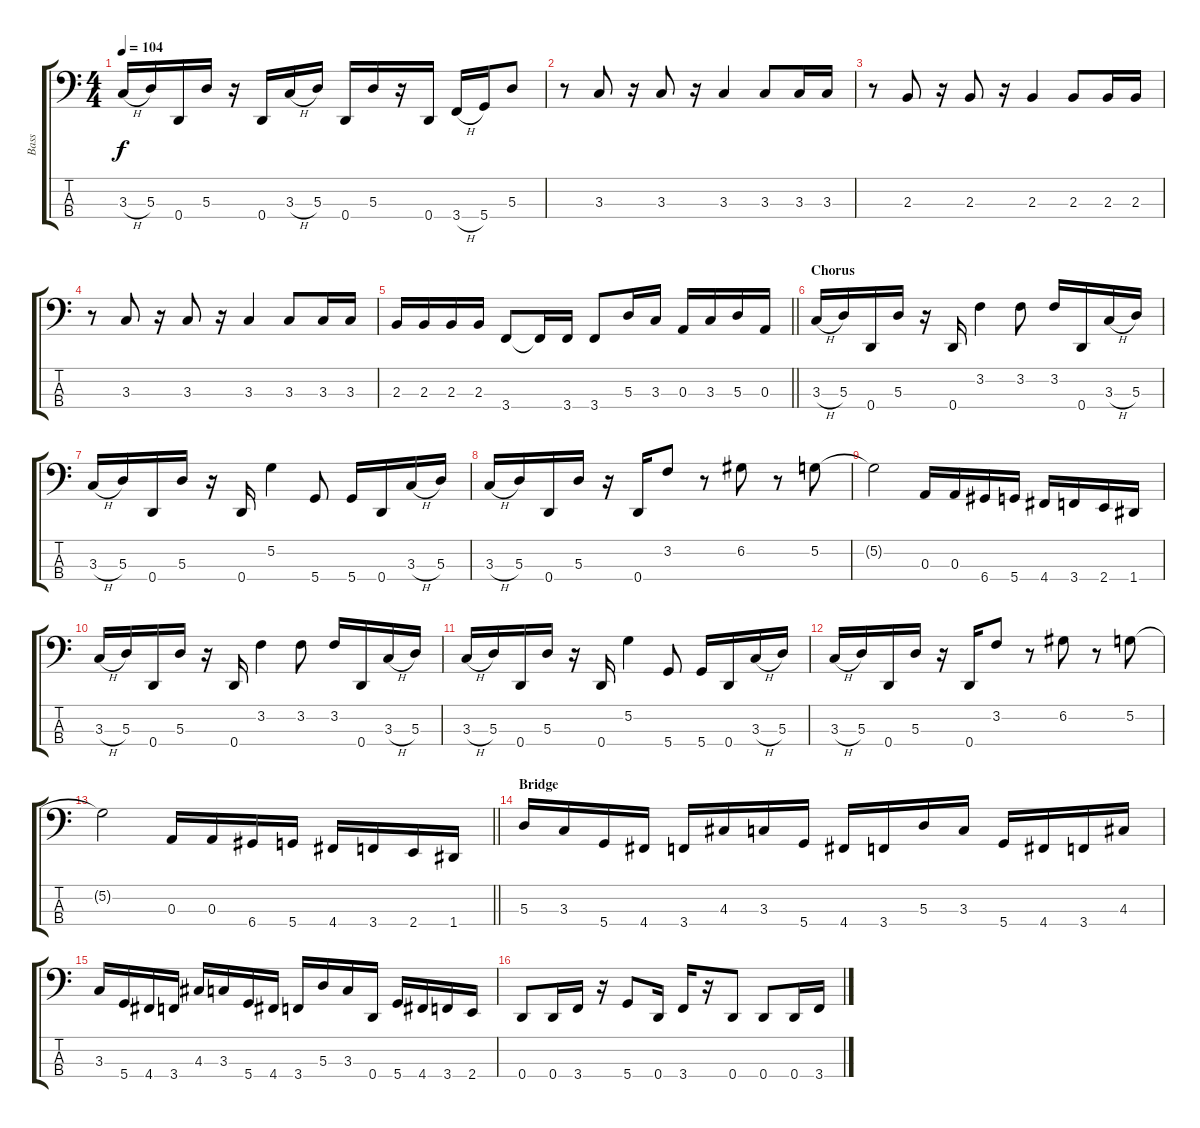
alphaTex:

\track ("Bass" "Bass") {instrument electricbasspick}
\staff {score tabs}
\tuning (G2 D2 A1 D1) {hide}
\ts (4 4)
\tempo 104
\clef f4
\ks c
3.3{h}.16{dy f} 5.3.16 0.4.16 5.3.16 r.16 0.4.16 3.3{h}.16 5.3.16 0.4.16 5.3.16 r.16 0.4.16 3.4{h}.16 5.4.16 5.3.8 |
r.8 3.3.8 r.16 3.3.8 r.16 3.3.4 3.3.8 3.3.16 3.3.16 |
r.8 2.3.8 r.16 2.3.8 r.16 2.3.4 2.3.8 2.3.16 2.3.16 |
r.8 3.3.8 r.16 3.3.8 r.16 3.3.4 3.3.8 3.3.16 3.3.16 |
\barLineRight lightlight
2.3.16 2.3.16 2.3.16 2.3.16 3.4.8 3.4{t}.16 3.4.16 3.4.8 5.3.16 3.3.16 0.3.16 3.3.16 5.3.16 0.3.16 |
\section ("" "Chorus")
3.3{h}.16 5.3.16 0.4.16 5.3.16 r.16 0.4.16 3.2.4 3.2.8 3.2.16 0.4.16 3.3{h}.16 5.3.16 |
3.3{h}.16 5.3.16 0.4.16 5.3.16 r.16 0.4.16 5.2.4 5.4.8 5.4.16 0.4.16 3.3{h}.16 5.3.16 |
3.3{h}.16 5.3.16 0.4.16 5.3.16 r.16 0.4.16 3.2.8 r.8 6.2.8 r.8 5.2.8 |
5.2{t}.2 0.3.16 0.3.16 6.4.16 5.4.16 4.4.16 3.4.16 2.4.16 1.4.16 |
3.3{h}.16 5.3.16 0.4.16 5.3.16 r.16 0.4.16 3.2.4 3.2.8 3.2.16 0.4.16 3.3{h}.16 5.3.16 |
3.3{h}.16 5.3.16 0.4.16 5.3.16 r.16 0.4.16 5.2.4 5.4.8 5.4.16 0.4.16 3.3{h}.16 5.3.16 |
3.3{h}.16 5.3.16 0.4.16 5.3.16 r.16 0.4.16 3.2.8 r.8 6.2.8 r.8 5.2.8 |
\barLineRight lightlight
5.2{t}.2 0.3.16 0.3.16 6.4.16 5.4.16 4.4.16 3.4.16 2.4.16 1.4.16 |
\section ("" "Bridge")
5.3.16 3.3.16 5.4.16 4.4.16 3.4.16 4.3.16 3.3.16 5.4.16 4.4.16 3.4.16 5.3.16 3.3.16 5.4.16 4.4.16 3.4.16 4.3.16 |
3.3.16 5.4.16 4.4.16 3.4.16 4.3.16 3.3.16 5.4.16 4.4.16 3.4.16 5.3.16 3.3.16 0.4.16 5.4.16 4.4.16 3.4.16 2.4.16 |
0.4.8 0.4.16 3.4.16 r.16 5.4.8 0.4.16 3.4.16 r.16 0.4.8 0.4.8 0.4.16 3.4.16
